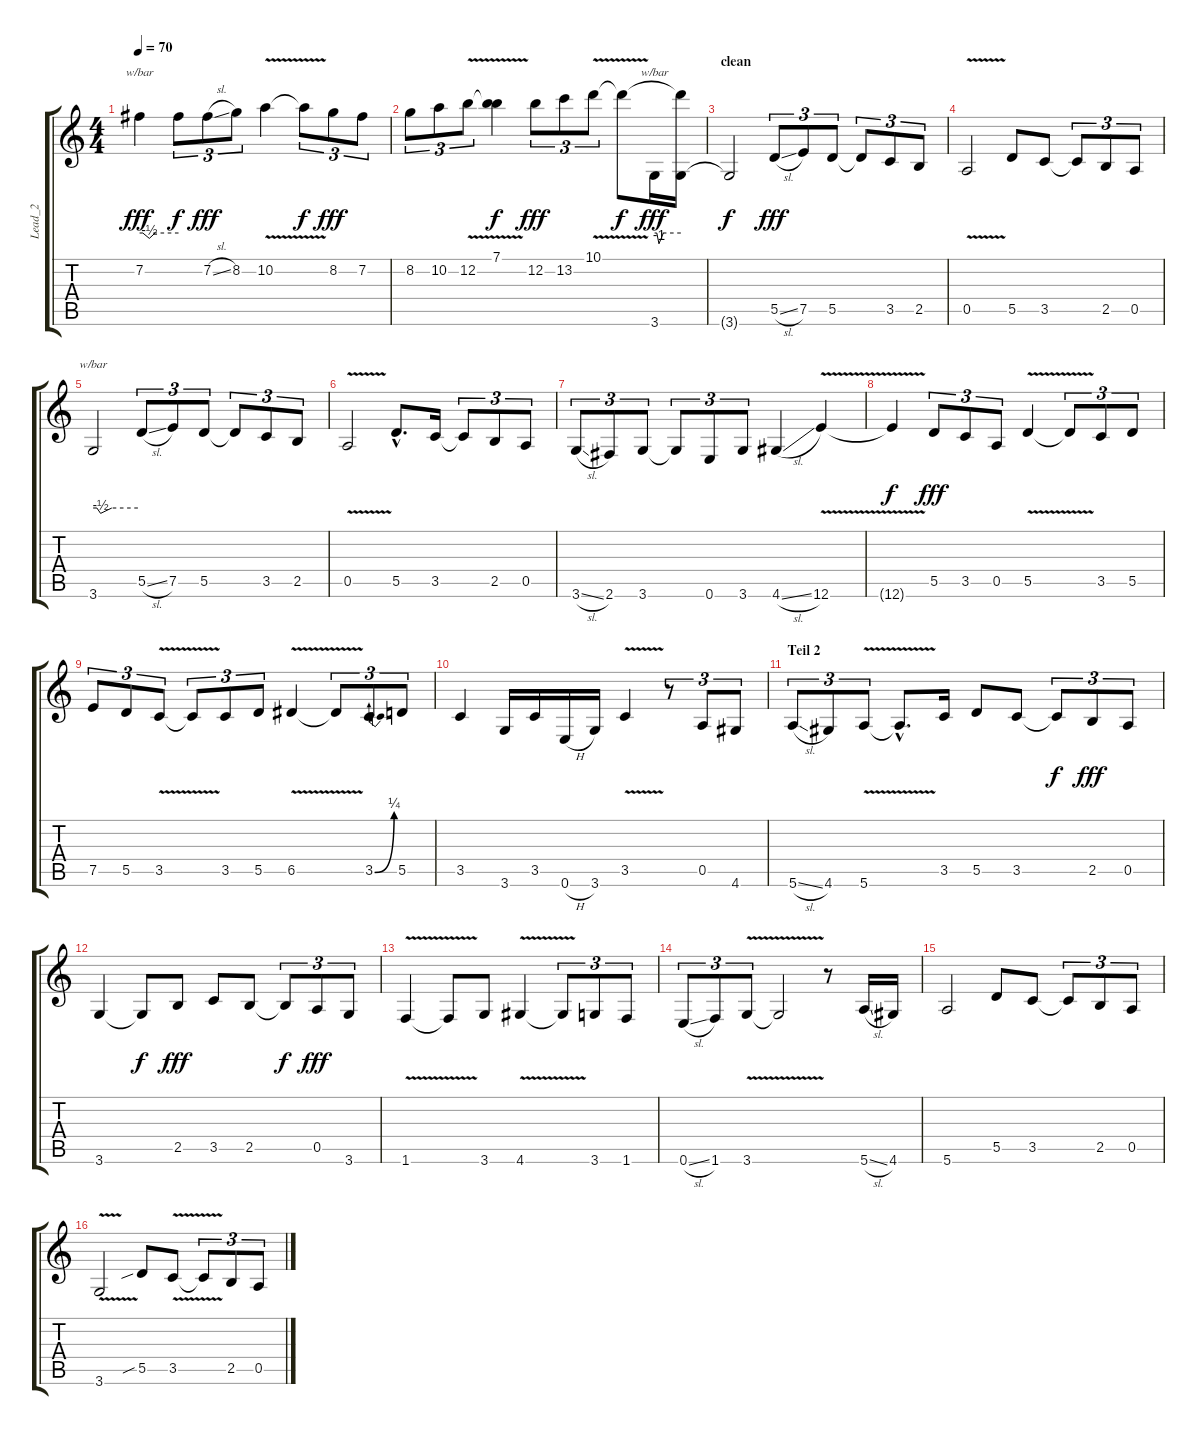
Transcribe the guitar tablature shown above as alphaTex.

\track ("Lead_2" "Lead_2") {instrument acousticguitarsteel}
\staff {score tabs}
\tuning (E4 B3 G3 D3 A2 E2) {hide}
\ts (4 4)
\tempo 70
\clef g2
\ks c
7.2.4{tbe (custom default 0 0 5 0 15 -2 24 0 60 0) dy fff} 7.2{t}.8{tu (3 2) dy f} 7.2{sl}.8{tu (3 2) dy fff} 8.2.8{tu (3 2)} 10.2{v}.4 10.2{t}.8{tu (3 2) dy f} 8.2.8{tu (3 2) dy fff} 7.2.8{tu (3 2)} |
8.2.8{tu (3 2)} 10.2.8{tu (3 2)} 12.2{v}.8{tu (3 2)} (7.1{t} 12.2{t}).4{dy f} 12.2.8{tu (3 2) dy fff} 13.2.8{tu (3 2)} 10.1{v}.8{tu (3 2)} 10.1{t}.8{dy f volume 16 instrument acousticguitarsteel} 3.6.16{tbe (custom default 0 0 5 0 10 -4 20 0 60 0) dy fff} (10.1{t} 3.6{t}).16 |
\section ("" "clean")
3.6{t}.2{dy f} 5.5{sl}.8{tu (3 2) dy fff} 7.5.8{tu (3 2)} 5.5.8{tu (3 2)} 5.5{t}.8{tu (3 2)} 3.5.8{tu (3 2)} 2.5.8{tu (3 2)} |
0.5{v}.2 5.5.8 3.5.8 3.5{t}.8{tu (3 2)} 2.5.8{tu (3 2)} 0.5.8{tu (3 2)} |
3.6.2{tbe (custom default 0 0 5 0 10 -2 25 0 60 0)} 5.5{sl}.8{tu (3 2)} 7.5.8{tu (3 2)} 5.5.8{tu (3 2)} 5.5{t}.8{tu (3 2)} 3.5.8{tu (3 2)} 2.5.8{tu (3 2)} |
0.5{v}.2 5.5{hac}.8{d} 3.5.16 3.5{t}.8{tu (3 2)} 2.5.8{tu (3 2)} 0.5.8{tu (3 2)} |
3.6{sl}.8{tu (3 2)} 2.6.8{tu (3 2)} 3.6.8{tu (3 2)} 3.6{t}.8{tu (3 2)} 0.6.8{tu (3 2)} 3.6.8{tu (3 2)} 4.6{sl}.4 12.6{v}.4 |
12.6{t}.4{dy f} 5.5.8{tu (3 2) dy fff} 3.5.8{tu (3 2)} 0.5.8{tu (3 2)} 5.5{v}.4 5.5{t}.8{tu (3 2)} 3.5.8{tu (3 2)} 5.5.8{tu (3 2)} |
7.5.8{tu (3 2)} 5.5.8{tu (3 2)} 3.5{v}.8{tu (3 2)} 3.5{t}.8{tu (3 2)} 3.5.8{tu (3 2)} 5.5.8{tu (3 2)} 6.5{v}.4 6.5{t}.8{tu (3 2)} 3.5{be (bend 0 0 60 1)}.8{tu (3 2)} 5.5.8{tu (3 2)} |
3.5.4 3.6.16 3.5.16 0.6{h}.16 3.6.16 3.5{v}.4 r.8{tu (3 2) volume 16 instrument electricguitarclean} 0.5.8{tu (3 2)} 4.6.8{tu (3 2)} |
\section ("" "Teil 2")
5.6{sl}.8{tu (3 2)} 4.6.8{tu (3 2)} 5.6{v}.8{tu (3 2)} 5.6{hac t}.8{d} 3.5.16 5.5.8 3.5.8 3.5{t}.8{tu (3 2) dy f} 2.5.8{tu (3 2) dy fff} 0.5.8{tu (3 2)} |
3.6.4 3.6{t}.8{dy f} 2.5.8{dy fff} 3.5.8 2.5.8 2.5{t}.8{tu (3 2) dy f} 0.5.8{tu (3 2) dy fff} 3.6.8{tu (3 2)} |
1.6{v}.4 1.6{t}.8 3.6.8 4.6{v}.4 4.6{t}.8{tu (3 2)} 3.6.8{tu (3 2)} 1.6.8{tu (3 2)} |
0.6{sl}.8{tu (3 2)} 1.6.8{tu (3 2)} 3.6{v}.8{tu (3 2)} 3.6{t}.2 r.8 5.6{sl}.16 4.6.16 |
5.6.2 5.5.8 3.5.8 3.5{t}.8{tu (3 2)} 2.5.8{tu (3 2)} 0.5.8{tu (3 2)} |
3.6{v}.2 5.5{sib}.8 3.5{v}.8 3.5{t}.8{tu (3 2)} 2.5.8{tu (3 2)} 0.5.8{tu (3 2)}
